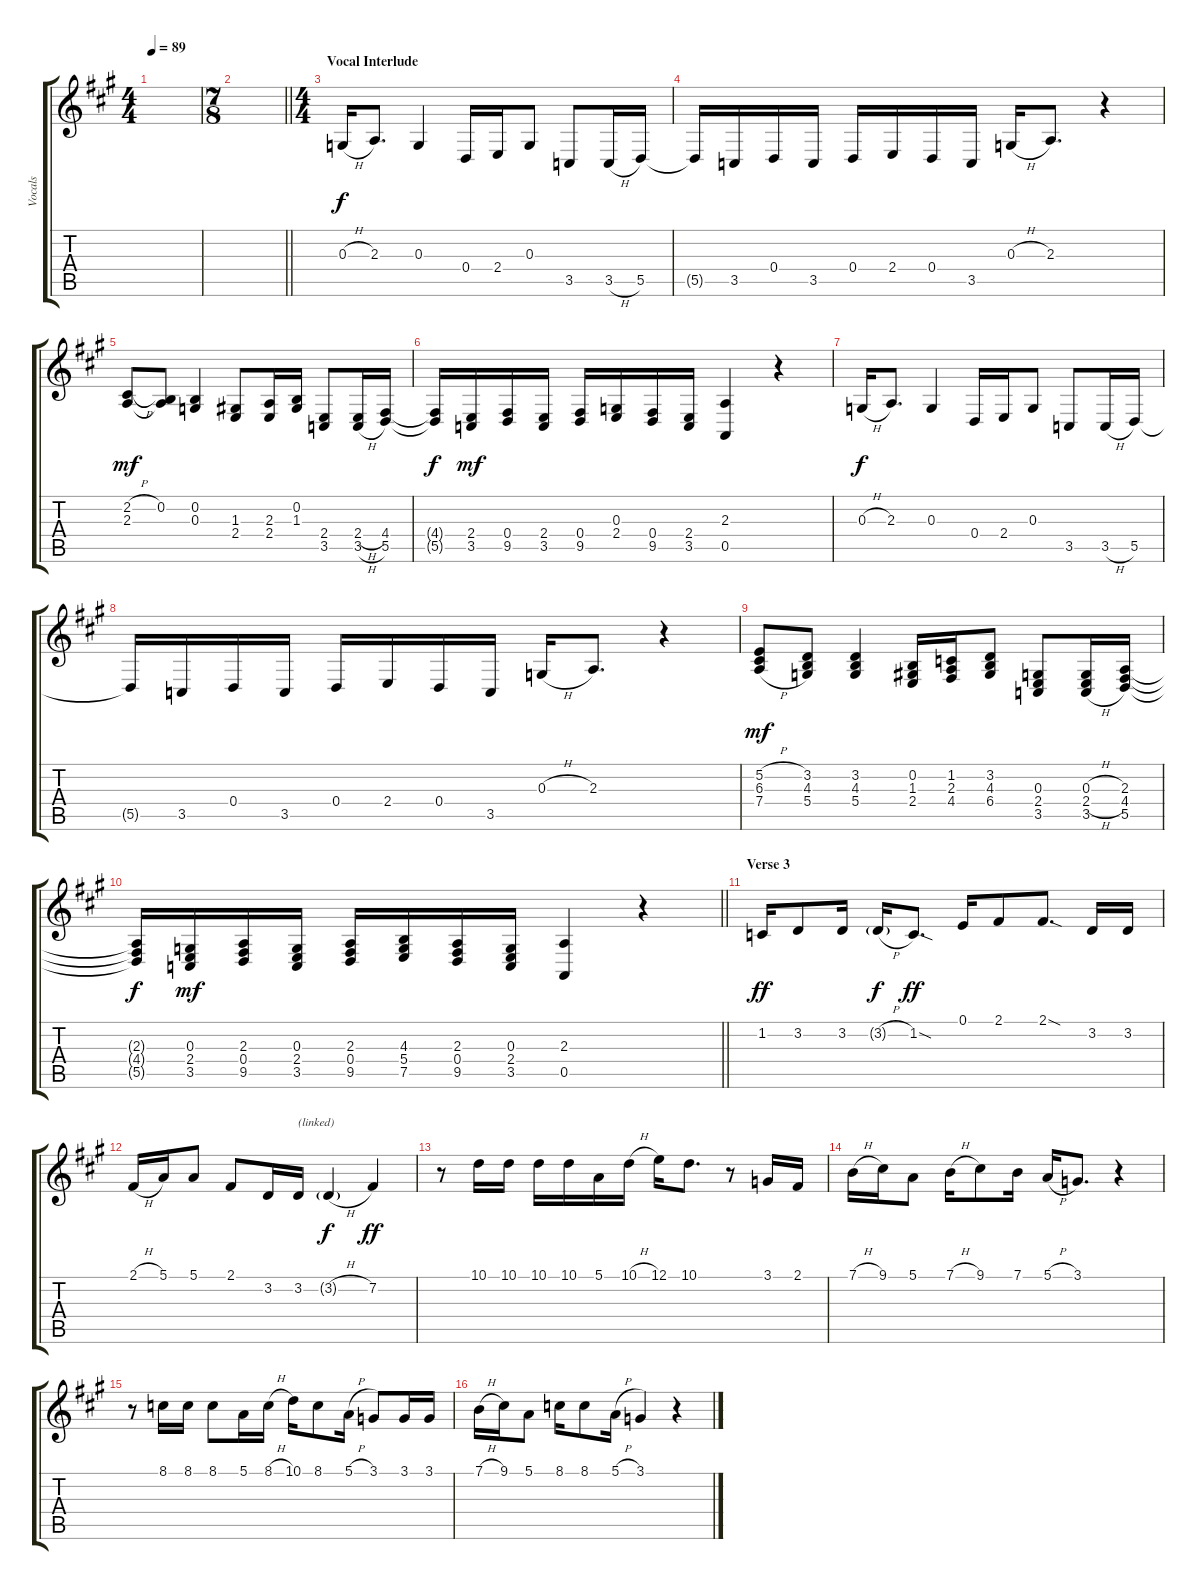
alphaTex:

\track ("Vocals" "Vocals") {instrument oboe}
\staff {score tabs}
\tuning (E4 B3 G3 D3 A2 E2) {hide}
\ts (4 4)
\tempo 89
\clef g2
\ks a
|
\ts (7 8)
\barLineRight lightlight
|
\ts (4 4)
\section ("" "Vocal Interlude")
0.3{h}.16{dy f} 2.3.8{d} 0.3.4 0.4.16 2.4.16 0.3.8 3.5.8 3.5{h}.16 5.5.16 |
5.5{t}.16 3.5.16 0.4.16 3.5.16 0.4.16 2.4.16 0.4.16 3.5.16 0.3{h}.16 2.3.8{d} r.4 |
(2.2{h} 2.3).8{dy mf} (0.2 2.3{t}).8 (0.2 0.3).4 (1.3 2.4).8 (2.3 2.4).16 (0.2 1.3).16 (2.4 3.5).8 (2.4{h} 3.5{h}).16 (4.4 5.5).16 |
(4.4{t} 5.5{t}).16{dy f} (2.4 3.5).16{dy mf} (0.4 9.5).16 (2.4 3.5).16 (0.4 9.5).16 (0.3 2.4).16 (0.4 9.5).16 (2.4 3.5).16 (2.3 0.5).4 r.4 |
0.3{h}.16{dy f} 2.3.8{d} 0.3.4 0.4.16 2.4.16 0.3.8 3.5.8 3.5{h}.16 5.5.16 |
5.5{t}.16 3.5.16 0.4.16 3.5.16 0.4.16 2.4.16 0.4.16 3.5.16 0.3{h}.16 2.3.8{d} r.4 |
(5.2{h} 6.3{h} 7.4{h}).8{dy mf} (3.2 4.3 5.4).8 (3.2 4.3 5.4).4 (0.2 1.3 2.4).16 (1.2 2.3 4.4).16 (3.2 4.3 6.4).8 (0.3 2.4 3.5).8 (0.3{h} 2.4{h} 3.5{h}).16 (2.3 4.4 5.5).16 |
\barLineRight lightlight
(2.3{t} 4.4{t} 5.5{t}).16{dy f} (0.3 2.4 3.5).16{dy mf} (2.3 0.4 9.5).16 (0.3 2.4 3.5).16 (2.3 0.4 9.5).16 (4.3 5.4 7.5).16 (2.3 0.4 9.5).16 (0.3 2.4 3.5).16 (2.3 0.5).4 r.4 |
\section ("" "Verse 3")
1.2.16{dy ff} 3.2.8 3.2.16 3.2{h g}.16{dy f} 1.2{sod}.8{d dy ff} 0.1.16 2.1.8 2.1{sod}.8{d} 3.2.16 3.2.16 |
2.1{h}.16 5.1.16 5.1.8 2.1.8 3.2.16 3.2.16{txt "(linked)"} 3.2{h g}.4{dy f} 7.2.4{dy ff} |
r.8 10.1.16 10.1.16 10.1.16 10.1.16 5.1.16 10.1{h}.16 12.1.16 10.1.8{d} r.8 3.1.16 2.1.16 |
7.1{h}.16 9.1.16 5.1.8 7.1{h}.16 9.1.8 7.1.16 5.1{h}.16 3.1.8{d} r.4 |
r.8 8.1.16 8.1.16 8.1.8 5.1.16 8.1{h}.16 10.1.16 8.1.8 5.1{h}.16 3.1.8 3.1.16 3.1.16 |
7.1{h}.16 9.1.16 5.1.8 8.1.16 8.1.8 5.1{h}.16 3.1.4 r.4
